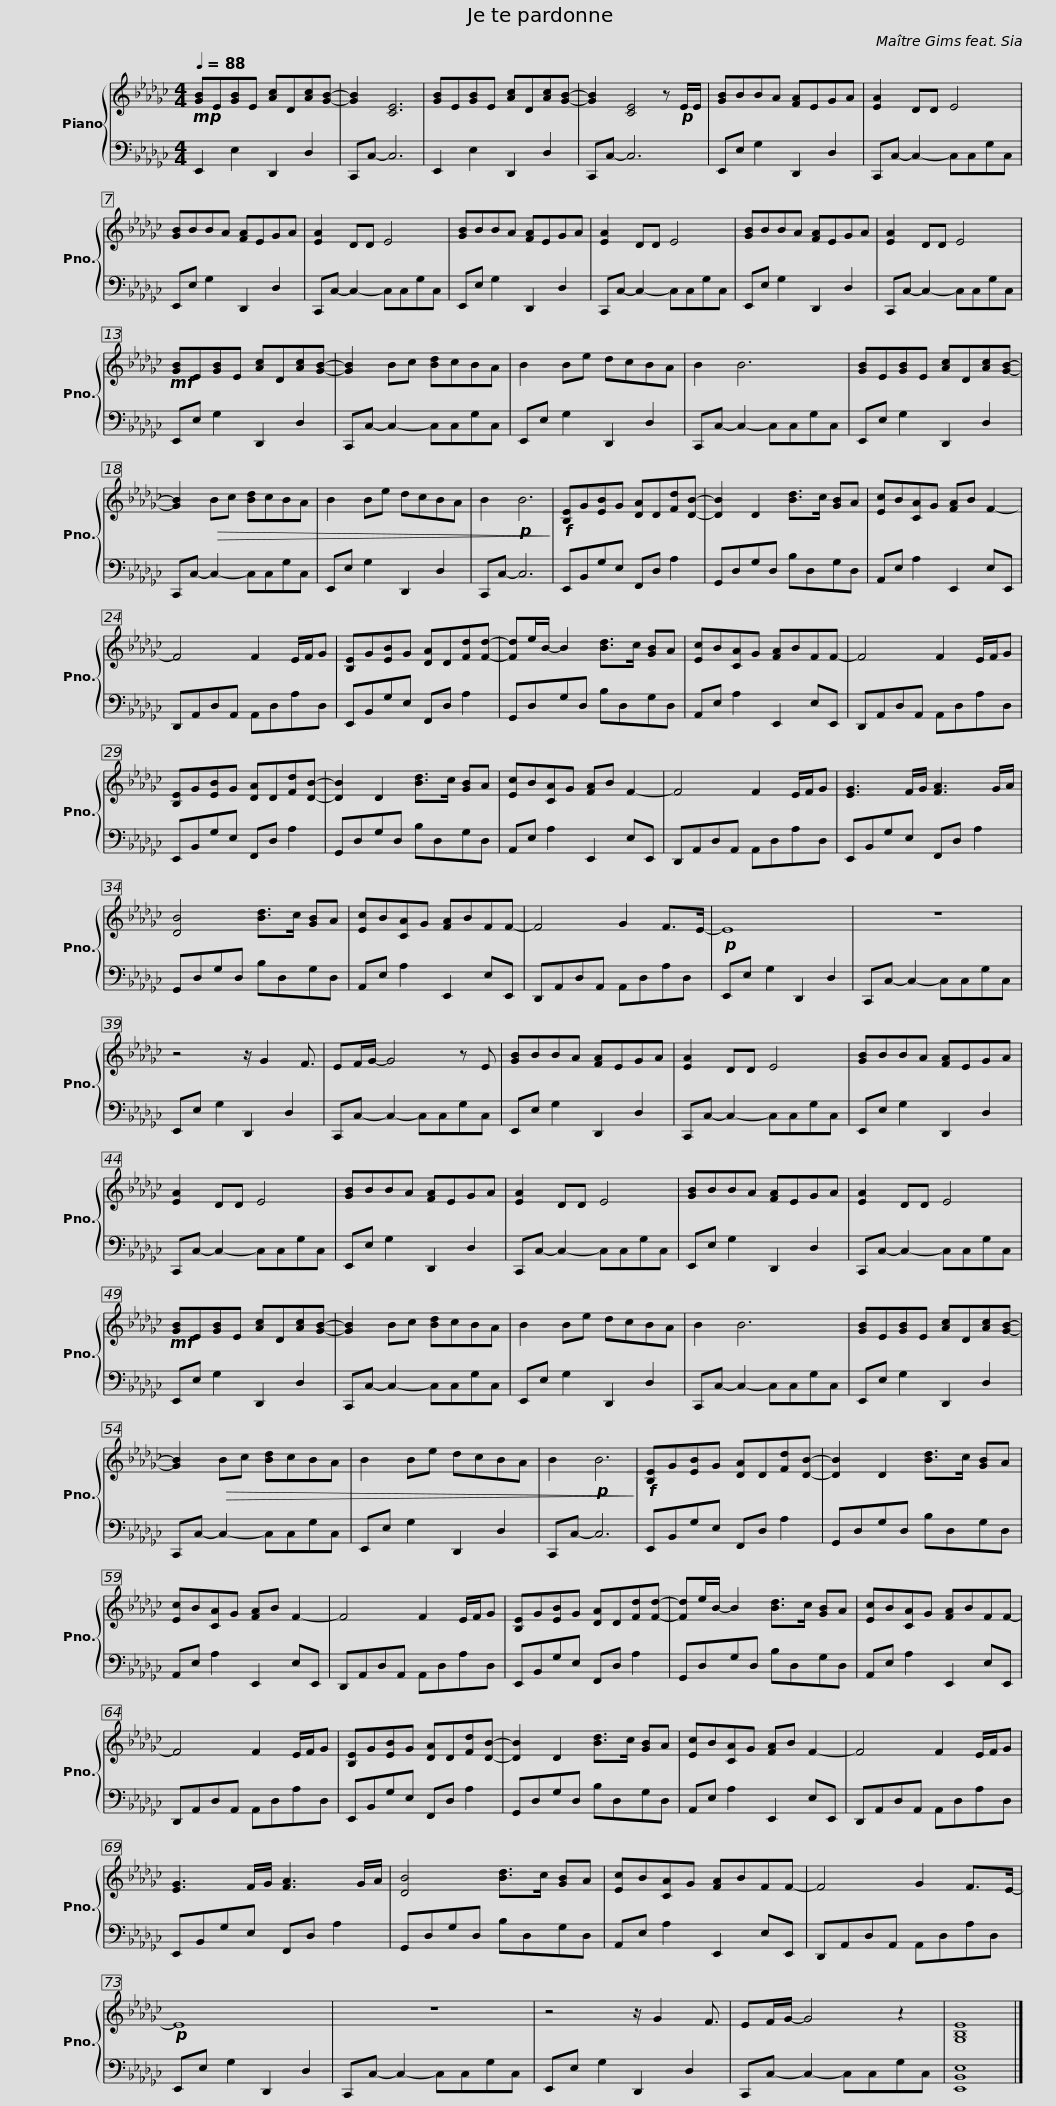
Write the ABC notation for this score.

X:1
%%score { 1 | 2 }
L:1/8
Q:1/4=88
M:4/4
I:linebreak $
K:Gb
V:1 treble
V:2 bass
V:1
!mp! [GB]E[GB]E [Ac]D[Ac][GB]- | [GB]2 [CE]6 | [GB]E[GB]E [Ac]D[Ac][GB]- | [GB]2 [CE]4 z!p! E/E/ | [GB]BBA [FA]EGA | %5
 [EA]2 DD E4 |$ [GB]BBA [FA]EGA | [EA]2 DD E4 | [GB]BBA [FA]EGA | [EA]2 DD E4 | %10
 [GB]BBA [FA]EGA |$ [EA]2 DD E4 |!mf! [GB]E[GB]E [Ac]D[Ac][GB]- | [GB]2 Bc [Bd]cBA | B2 Be dcBA | %15
 B2 B6 |$ [GB]E[GB]E [Ac]D[Ac][GB]- | [GB]2!>(! Bc [Bd]cBA | B2 Be dcBA | B2!p! B6!>)! | %20
!f! [B,E]G[EB]G [DA]D[Fd][DB]- |$ [DB]2 D2 [Bd]>c [GB]A | [Ec]B[CA]G [FA]B F2- | F4 F2 E/F/G | [B,E]G[EB]G [DA]D[Fd][Fd]- | %25
 [Fd]e/B/- B2 [Bd]>c [GB]A |$ [Ec]B[CA]G [FA]BFF- | F4 F2 E/F/G | [B,E]G[EB]G [DA]D[Fd][DB]- | [DB]2 D2 [Bd]>c [GB]A | %30
 [Ec]B[CA]G [FA]B F2- |$ F4 F2 E/F/G | [EG]3 F/G/ [FA]3 G/A/ | [DB]4 [Bd]>c [GB]A | [Ec]B[CA]G [FA]BFF- |$ %35
 F4 G2 F>E- |!p! E8 | z8 | z4 z/ G2 F3/2 | EF/G/- G4 z E |$ %40
 [GB]BBA [FA]EGA | [EA]2 DD E4 | [GB]BBA [FA]EGA | [EA]2 DD E4 | [GB]BBA [FA]EGA |$ %45
 [EA]2 DD E4 | [GB]BBA [FA]EGA | [EA]2 DD E4 |!mf! [GB]E[GB]E [Ac]D[Ac][GB]- | [GB]2 Bc [Bd]cBA |$ %50
 B2 Be dcBA | B2 B6 | [GB]E[GB]E [Ac]D[Ac][GB]- | [GB]2!>(! Bc [Bd]cBA | B2 Be dcBA |$ %55
 B2!p! B6!>)! |!f! [B,E]G[EB]G [DA]D[Fd][DB]- | [DB]2 D2 [Bd]>c [GB]A | [Ec]B[CA]G [FA]B F2- | F4 F2 E/F/G |$ %60
 [B,E]G[EB]G [DA]D[Fd][Fd]- | [Fd]e/B/- B2 [Bd]>c [GB]A | [Ec]B[CA]G [FA]BFF- | F4 F2 E/F/G | [B,E]G[EB]G [DA]D[Fd][DB]- |$ %65
 [DB]2 D2 [Bd]>c [GB]A | [Ec]B[CA]G [FA]B F2- | F4 F2 E/F/G | [EG]3 F/G/ [FA]3 G/A/ | [DB]4 [Bd]>c [GB]A |$ %70
 [Ec]B[CA]G [FA]BFF- | F4 G2 F>E- |!p! E8 | z8 | z4 z/ G2 F3/2 |$ %75
 EF/G/- G4 z2 | [G,B,E]8 |] %77
V:2
 E,,2 E,2 D,,2 D,2 | C,,C,- C,6 | E,,2 E,2 D,,2 D,2 | C,,C,- C,6 | E,,E, G,2 D,,2 D,2 | %5
 C,,C,- C,2- C,C,G,C, |$ E,,E, G,2 D,,2 D,2 | C,,C,- C,2- C,C,G,C, | E,,E, G,2 D,,2 D,2 | C,,C,- C,2- C,C,G,C, | %10
 E,,E, G,2 D,,2 D,2 |$ C,,C,- C,2- C,C,G,C, | E,,E, G,2 D,,2 D,2 | C,,C,- C,2- C,C,G,C, | E,,E, G,2 D,,2 D,2 | %15
 C,,C,- C,2- C,C,G,C, |$ E,,E, G,2 D,,2 D,2 | C,,C,- C,2- C,C,G,C, | E,,E, G,2 D,,2 D,2 | C,,C,- C,6 | %20
 E,,B,,G,E, F,,D, A,2 |$ G,,D,G,D, B,D,G,D, | A,,E, A,2 E,,2 E,E,, | D,,A,,D,A,, A,,D,A,D, | E,,B,,G,E, F,,D, A,2 | %25
 G,,D,G,D, B,D,G,D, |$ A,,E, A,2 E,,2 E,E,, | D,,A,,D,A,, A,,D,A,D, | E,,B,,G,E, F,,D, A,2 | G,,D,G,D, B,D,G,D, | %30
 A,,E, A,2 E,,2 E,E,, |$ D,,A,,D,A,, A,,D,A,D, | E,,B,,G,E, F,,D, A,2 | G,,D,G,D, B,D,G,D, | A,,E, A,2 E,,2 E,E,, |$ %35
 D,,A,,D,A,, A,,D,A,D, | E,,E, G,2 D,,2 D,2 | C,,C,- C,2- C,C,G,C, | E,,E, G,2 D,,2 D,2 | C,,C,- C,2- C,C,G,C, |$ %40
 E,,E, G,2 D,,2 D,2 | C,,C,- C,2- C,C,G,C, | E,,E, G,2 D,,2 D,2 | C,,C,- C,2- C,C,G,C, | E,,E, G,2 D,,2 D,2 |$ %45
 C,,C,- C,2- C,C,G,C, | E,,E, G,2 D,,2 D,2 | C,,C,- C,2- C,C,G,C, | E,,E, G,2 D,,2 D,2 | C,,C,- C,2- C,C,G,C, |$ %50
 E,,E, G,2 D,,2 D,2 | C,,C,- C,2- C,C,G,C, | E,,E, G,2 D,,2 D,2 | C,,C,- C,2- C,C,G,C, | E,,E, G,2 D,,2 D,2 |$ %55
 C,,C,- C,6 | E,,B,,G,E, F,,D, A,2 | G,,D,G,D, B,D,G,D, | A,,E, A,2 E,,2 E,E,, | D,,A,,D,A,, A,,D,A,D, |$ %60
 E,,B,,G,E, F,,D, A,2 | G,,D,G,D, B,D,G,D, | A,,E, A,2 E,,2 E,E,, | D,,A,,D,A,, A,,D,A,D, | E,,B,,G,E, F,,D, A,2 |$ %65
 G,,D,G,D, B,D,G,D, | A,,E, A,2 E,,2 E,E,, | D,,A,,D,A,, A,,D,A,D, | E,,B,,G,E, F,,D, A,2 | G,,D,G,D, B,D,G,D, |$ %70
 A,,E, A,2 E,,2 E,E,, | D,,A,,D,A,, A,,D,A,D, | E,,E, G,2 D,,2 D,2 | C,,C,- C,2- C,C,G,C, | E,,E, G,2 D,,2 D,2 |$ %75
 C,,C,- C,2- C,C,G,C, | [E,,B,,E,]8 |] %77
